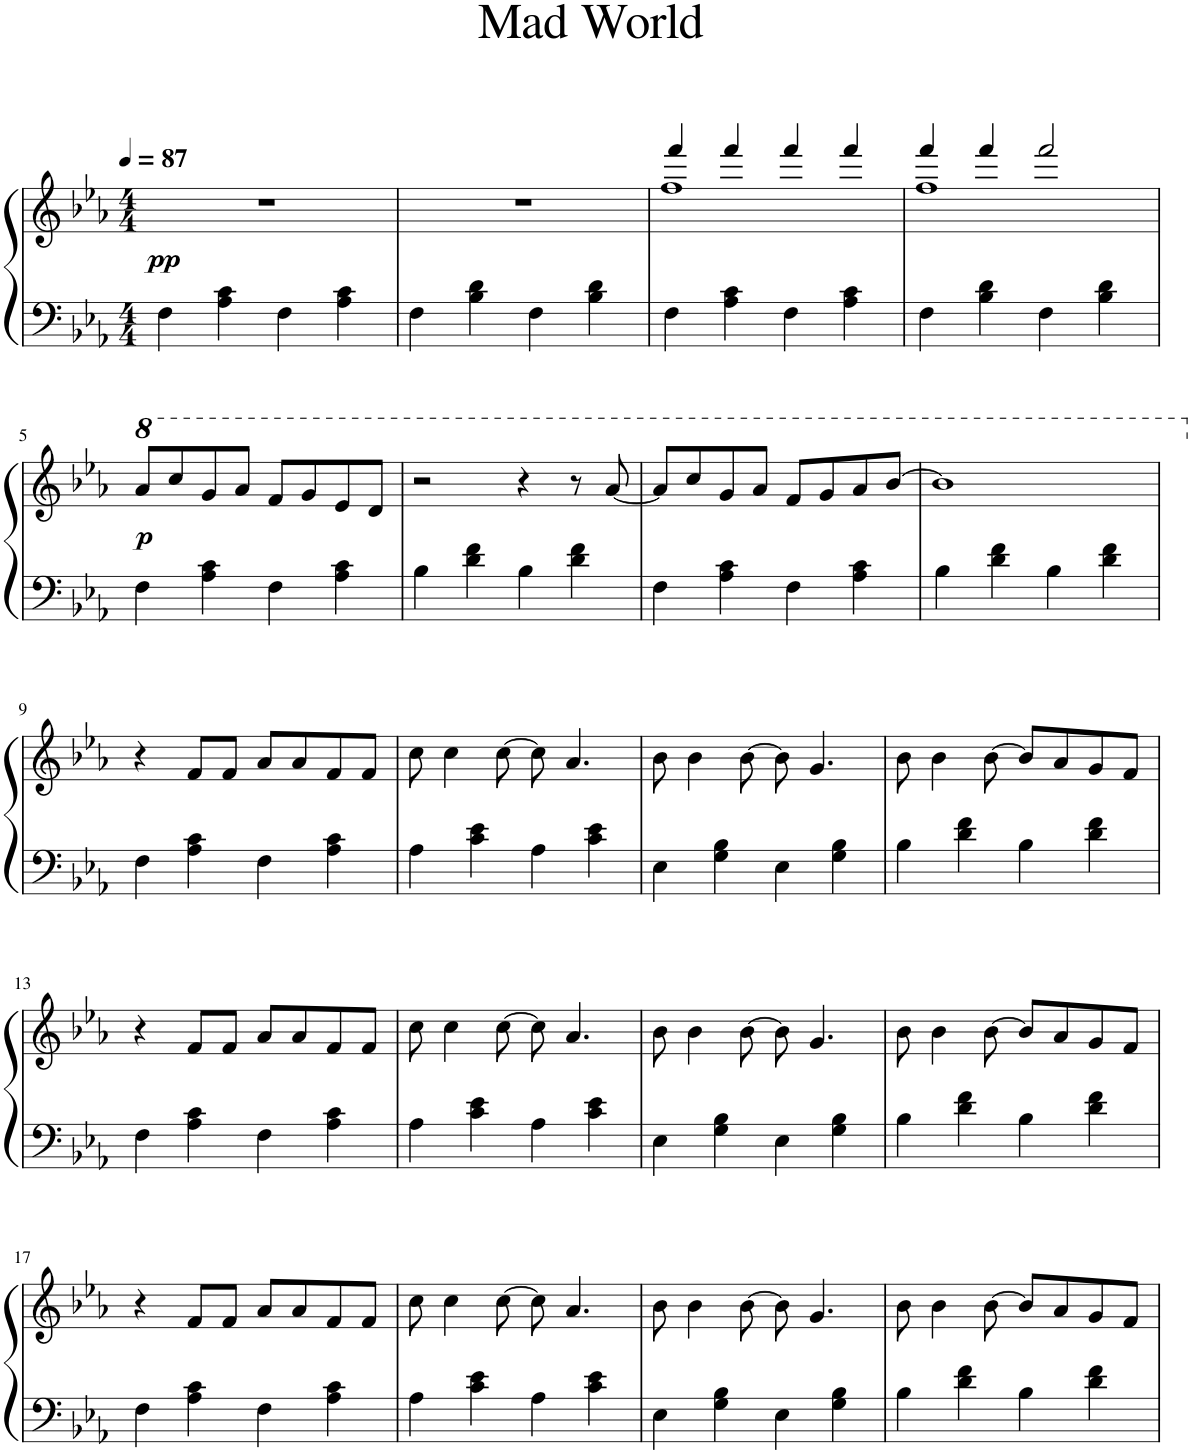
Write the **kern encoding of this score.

**kern	**kern	**dynam
*part1	*part1	*part1
*staff2	*staff1	*staff1/2
*I"Piano	*	*
*I'Pno	*	*
*clefF4	*clefG2	*
*k[b-e-a-]	*k[b-e-a-]	*
*M4/4	*M4/4	*
*MM87	*MM87	*
=1	=1	=1
!	!	!LO:DY:a=2
4F\	1r	pp
4A-\ 4c\	.	.
4F\	.	.
4A-\ 4c\	.	.
=2	=2	=2
4F\	1r	.
4B-\ 4d\	.	.
4F\	.	.
4B-\ 4d\	.	.
=3	=3	=3
*	*^	*
4F\	1ff	4fff/	.
4A-\ 4c\	.	4fff/	.
4F\	.	4fff/	.
4A-\ 4c\	.	4fff/	.
=4	=4	=4	=4
4F\	1ff	4fff/	.
4B-\ 4d\	.	4fff/	.
4F\	.	2fff/	.
4B-\ 4d\	.	.	.
*	*v	*v	*
!!LO:LB:g=z
=5	=5	=5
*	*8va	*
!	!	!LO:DY:b
4F\	8aa-/L	p
.	8ccc/	.
4A-\ 4c\	8gg/	.
.	8aa-/J	.
4F\	8ff/L	.
.	8gg/	.
4A-\ 4c\	8ee-/	.
.	8dd/J	.
=6	=6	=6
*	*X8va	*
4B-\	2r	.
4d\ 4f\	.	.
4B-\	4r	.
4d\ 4f\	8r	.
.	[<8a-/	.
=7	=7	=7
4F\	8a-/L]	.
.	8cc/	.
4A-\ 4c\	8g/	.
.	8a-/J	.
4F\	8f/L	.
.	8g/	.
4A-\ 4c\	8a-/	.
.	[8b-/J	.
=8	=8	=8
4B-\	1b-]	.
4d\ 4f\	.	.
4B-\	.	.
4d\ 4f\	.	.
!!LO:LB:g=z
=9	=9	=9
4F\	4r	.
4A-\ 4c\	8f/L	.
.	8f/J	.
4F\	8a-/L	.
.	8a-/	.
4A-\ 4c\	8f/	.
.	8f/J	.
=10	=10	=10
4A-\	8cc\	.
.	4cc\	.
4c\ 4e-\	.	.
.	[>8cc\	.
4A-\	8cc\]	.
.	4.a-/	.
4c\ 4e-\	.	.
=11	=11	=11
4E-\	8b-\	.
.	4b-\	.
4G\ 4B-\	.	.
.	[>8b-\	.
4E-\	8b-\]	.
.	4.g/	.
4G\ 4B-\	.	.
=12	=12	=12
4B-\	8b-\	.
.	4b-\	.
4d\ 4f\	.	.
.	[>8b-\	.
4B-\	8b-/L]	.
.	8a-/	.
4d\ 4f\	8g/	.
.	8f/J	.
!!LO:LB:g=z
=13	=13	=13
4F\	4r	.
4A-\ 4c\	8f/L	.
.	8f/J	.
4F\	8a-/L	.
.	8a-/	.
4A-\ 4c\	8f/	.
.	8f/J	.
=14	=14	=14
4A-\	8cc\	.
.	4cc\	.
4c\ 4e-\	.	.
.	[>8cc\	.
4A-\	8cc\]	.
.	4.a-/	.
4c\ 4e-\	.	.
=15	=15	=15
4E-\	8b-\	.
.	4b-\	.
4G\ 4B-\	.	.
.	[>8b-\	.
4E-\	8b-\]	.
.	4.g/	.
4G\ 4B-\	.	.
=16	=16	=16
4B-\	8b-\	.
.	4b-\	.
4d\ 4f\	.	.
.	[>8b-\	.
4B-\	8b-/L]	.
.	8a-/	.
4d\ 4f\	8g/	.
.	8f/J	.
!!LO:LB:g=z
=17	=17	=17
4F\	4r	.
4A-\ 4c\	8f/L	.
.	8f/J	.
4F\	8a-/L	.
.	8a-/	.
4A-\ 4c\	8f/	.
.	8f/J	.
=18	=18	=18
4A-\	8cc\	.
.	4cc\	.
4c\ 4e-\	.	.
.	[>8cc\	.
4A-\	8cc\]	.
.	4.a-/	.
4c\ 4e-\	.	.
=19	=19	=19
4E-\	8b-\	.
.	4b-\	.
4G\ 4B-\	.	.
.	[>8b-\	.
4E-\	8b-\]	.
.	4.g/	.
4G\ 4B-\	.	.
=20	=20	=20
4B-\	8b-\	.
.	4b-\	.
4d\ 4f\	.	.
.	[>8b-\	.
4B-\	8b-/L]	.
.	8a-/	.
4d\ 4f\	8g/	.
.	8f/J	.
=	=	=
*-	*-	*-
